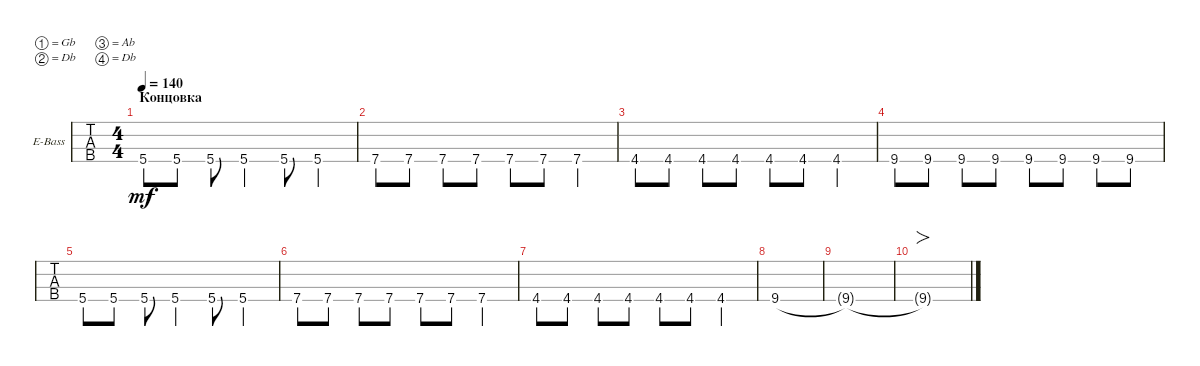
\defaultSystemsLayout 4
\bracketExtendMode groupsimilarinstruments
\firstSystemTrackNameOrientation horizontal
\otherSystemsTrackNameOrientation horizontal
\track ("Electric Bass" "E-Bass") {instrument electricbassfinger}
\staff {tabs}
\tuning (Gb2 Db2 Ab1 Db1)
\ts (4 4)
\section ("" "Концовка")
\tempo 140
\clef f4
\ks c
5.4.8{dy mf} 5.4.8 5.4.8 5.4.4 5.4.8 5.4.4 |
7.4.8 7.4.8 7.4.8 7.4.8 7.4.8 7.4.8 7.4.4 |
4.4.8 4.4.8 4.4.8 4.4.8 4.4.8 4.4.8 4.4.4 |
9.4.8 9.4.8 9.4.8 9.4.8 9.4.8 9.4.8 9.4.8 9.4.8 |
5.4.8 5.4.8 5.4.8 5.4.4 5.4.8 5.4.4 |
7.4.8 7.4.8 7.4.8 7.4.8 7.4.8 7.4.8 7.4.4 |
4.4.8 4.4.8 4.4.8 4.4.8 4.4.8 4.4.8 4.4.4 |
9.4.1 |
9.4{t}.1 |
9.4{t}.1{fo}
